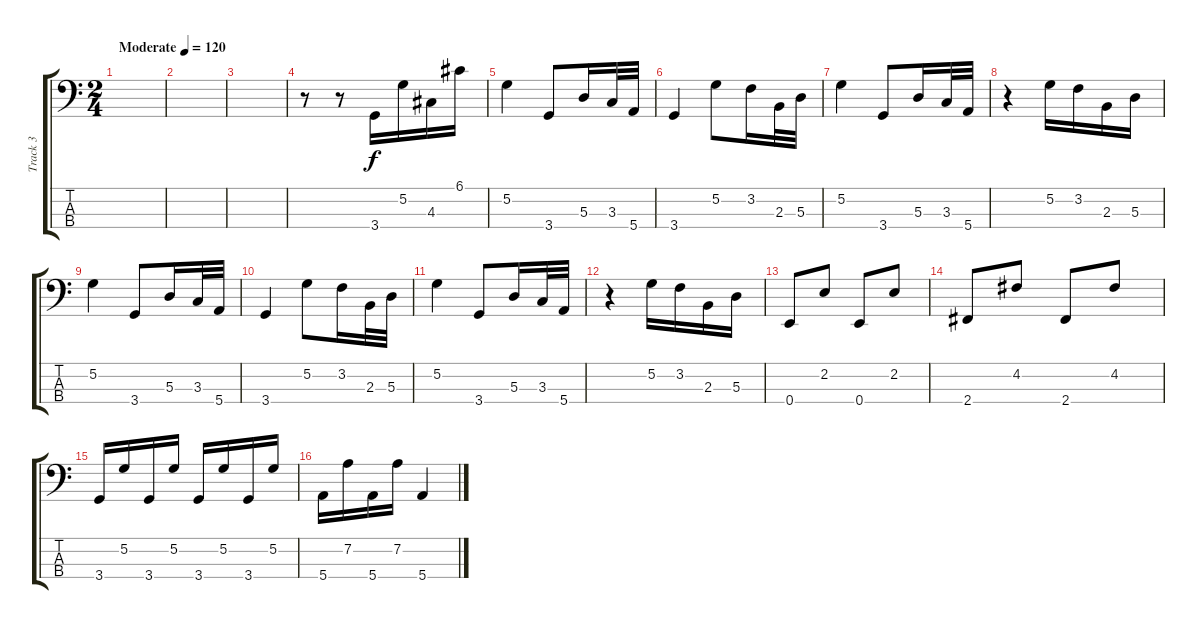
\track ("Track 3" "Track 3") {instrument synthbass1}
\staff {score tabs}
\tuning (G2 D2 A1 E1) {hide}
\ts (2 4)
\tempo (120 "Moderate")
\clef f4
\ks c
|
|
|
r.8 r.8 3.4.16 5.2.16 4.3.16 6.1.16 |
5.2.4 3.4.8 5.3.16 3.3.32 5.4.32 |
3.4.4 5.2.8 3.2.16 2.3.32 5.3.32 |
5.2.4 3.4.8 5.3.16 3.3.32 5.4.32 |
r.4 5.2.16 3.2.16 2.3.16 5.3.16 |
5.2.4 3.4.8 5.3.16 3.3.32 5.4.32 |
3.4.4 5.2.8 3.2.16 2.3.32 5.3.32 |
5.2.4 3.4.8 5.3.16 3.3.32 5.4.32 |
r.4 5.2.16 3.2.16 2.3.16 5.3.16 |
0.4.8 2.2.8 0.4.8 2.2.8 |
2.4.8 4.2.8 2.4.8 4.2.8 |
3.4.16 5.2.16 3.4.16 5.2.16 3.4.16 5.2.16 3.4.16 5.2.16 |
5.4.16 7.2.16 5.4.16 7.2.16 5.4{sl}.4
